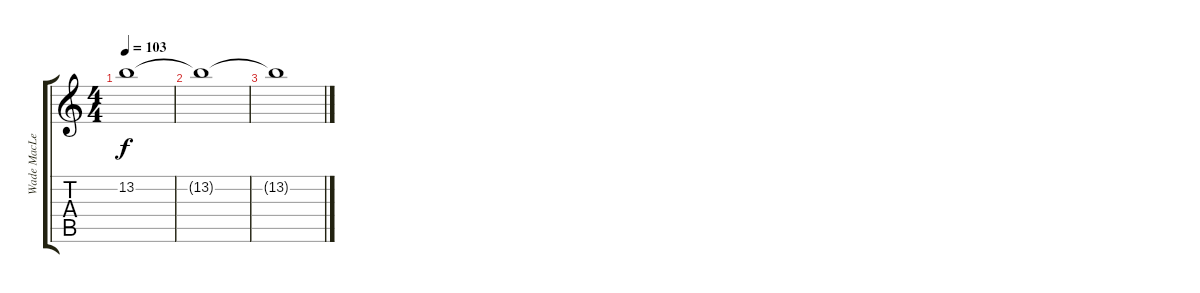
\track ("Wade MacLean" "Wade MacLe") {instrument distortionguitar}
\staff {score tabs}
\tuning (Eb4 Bb3 Gb3 Db3 Ab2 Db2) {hide}
\ts (4 4)
\tempo 103
\clef g2
\ks c
13.2.1{dy f} |
13.2{t}.1 |
13.2{t}.1
